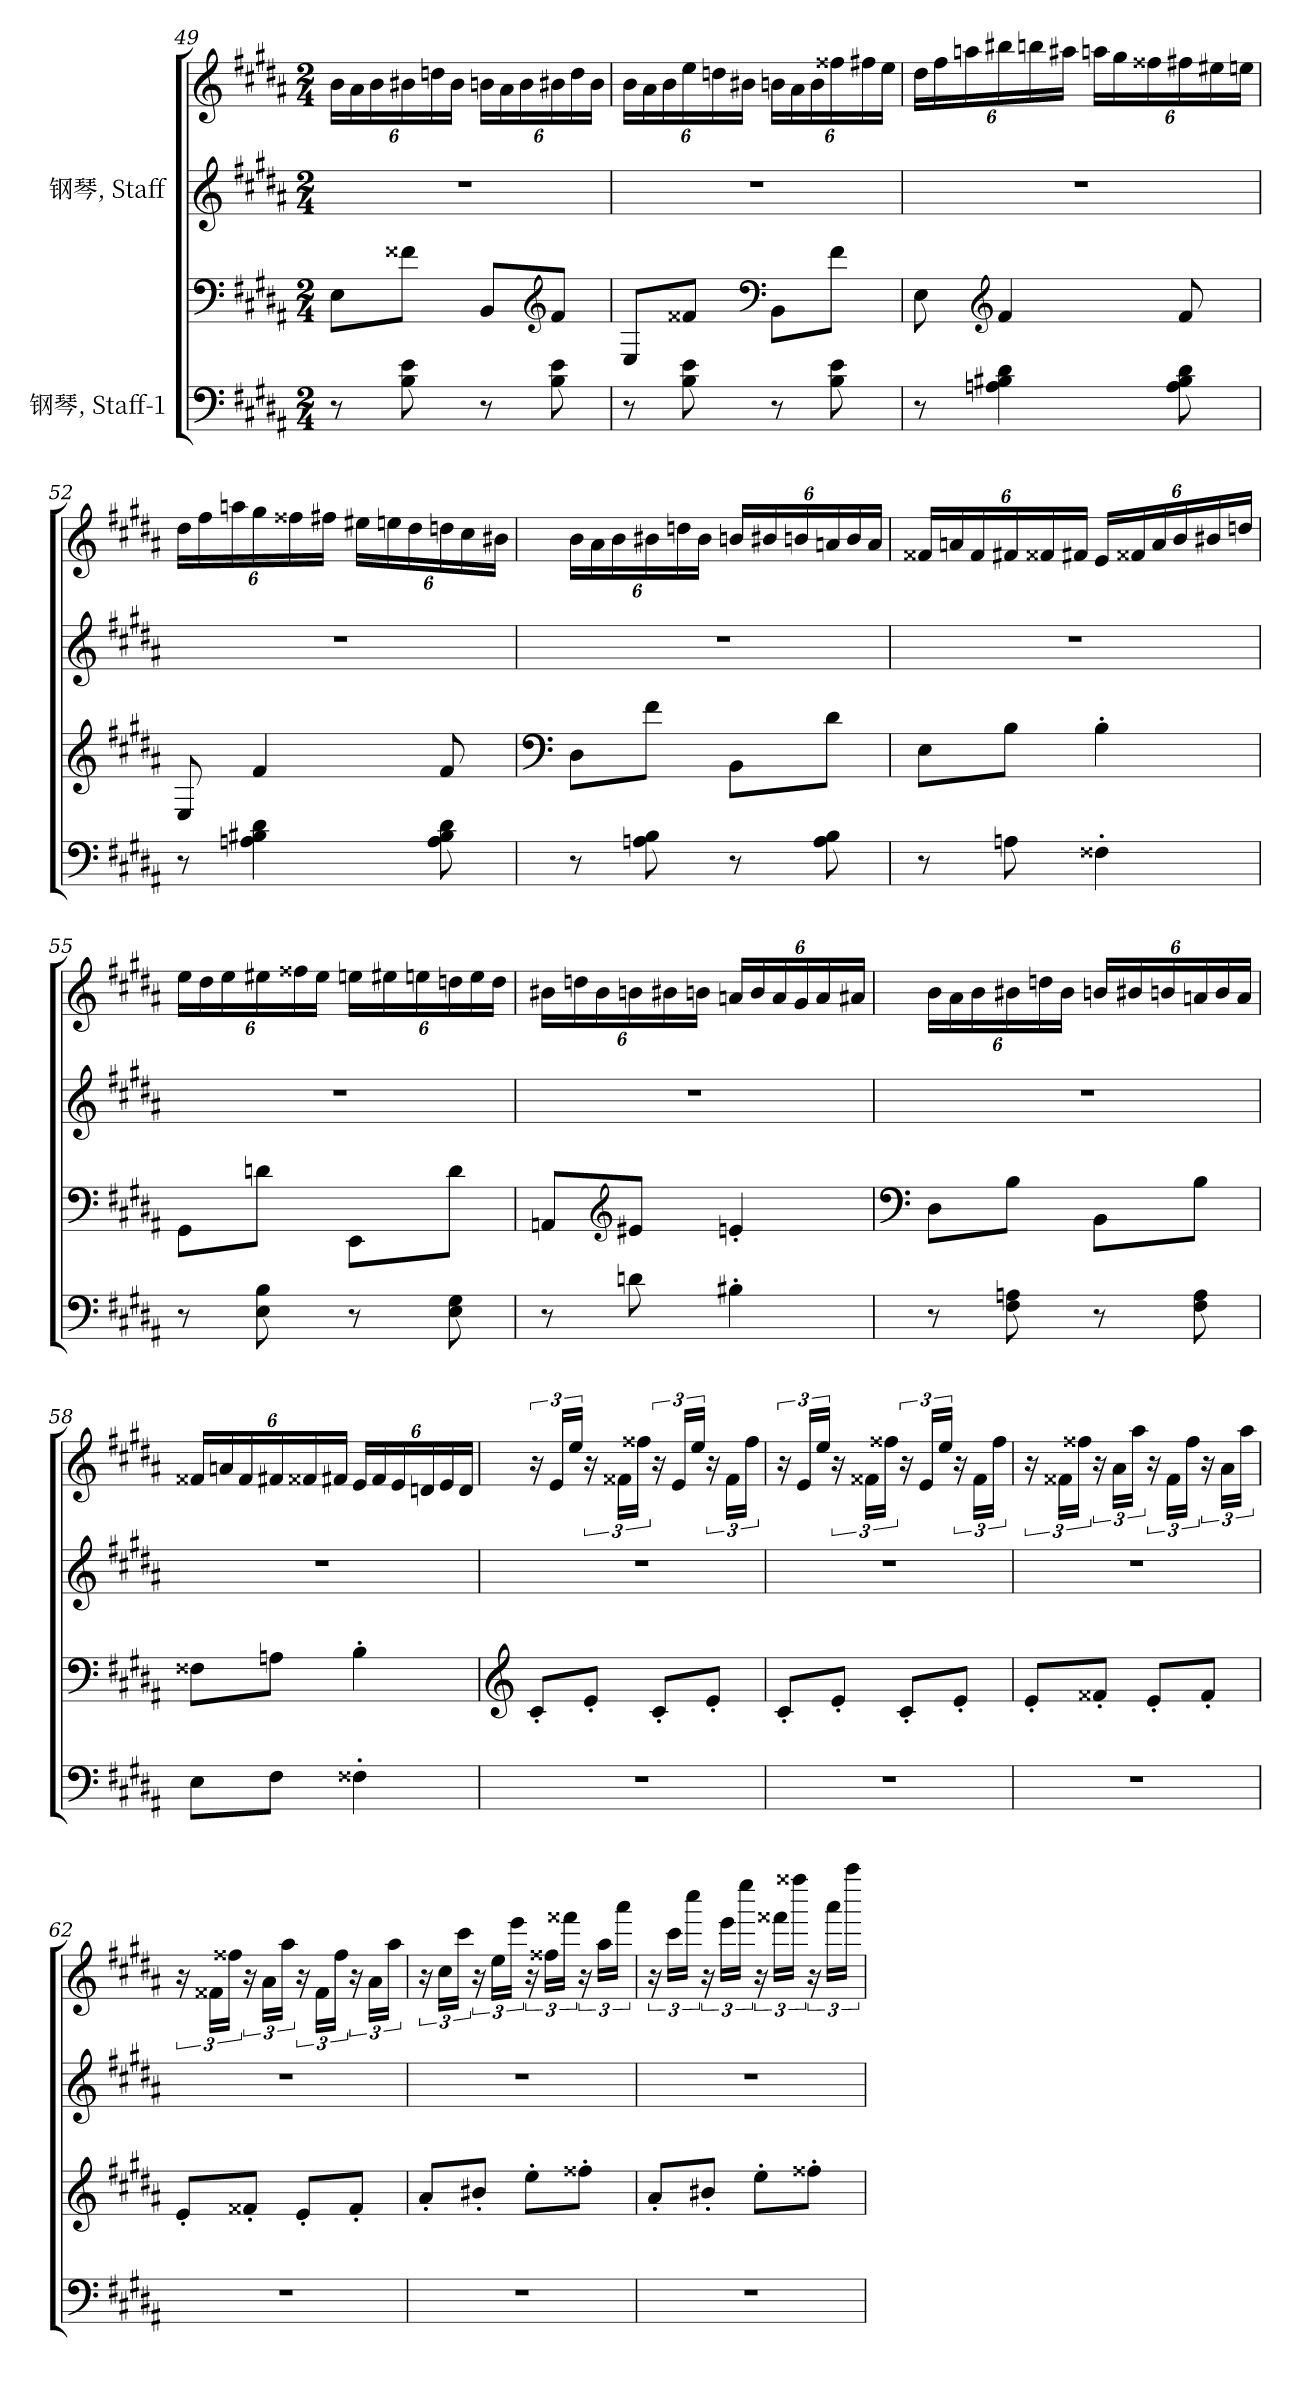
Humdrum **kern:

**kern	**kern	**kern	**kern
*part2	*part2	*part1	*part1
*staff4	*staff3	*staff2	*staff1
*I"钢琴, Staff-1	*	*I"钢琴, Staff	*
!!LO:PB:g=z
*clefF4	*clefF4	*clefG2	*clefG2
*k[f#c#g#d#a#]	*k[f#c#g#d#a#]	*k[f#c#g#d#a#]	*k[f#c#g#d#a#]
*M2/4	*M2/4	*M2/4	*M2/4
*	*	*	*Xbrackettup
=49	=49	=49	=49
8r	8E\L	2r	24b\LL
.	.	.	24a#\
.	.	.	24b\
8B\ 8e\	8f##X\J	.	24b#X\
.	.	.	24ddn\
.	.	.	24b#\JJ
8r	8BB/L	.	24bn\LL
.	.	.	24a#\
.	.	.	24b\
*	*clefG2	*	*
8B\ 8e\	8f##/J	.	24b#X\
.	.	.	24dd\
.	.	.	24b#\JJ
=50	=50	=50	=50
8r	8E/L	2r	24b\LL
.	.	.	24a#\
.	.	.	24b\
8B\ 8e\	8f##X/J	.	24ee\
.	.	.	24ddn\
.	.	.	24b#X\JJ
*	*clefF4	*	*
8r	8BB\L	.	24bn\LL
.	.	.	24a#\
.	.	.	24b\
8B\ 8e\	8f##\J	.	24ff##X\
.	.	.	24ff#X\
.	.	.	24ee\JJ
!!LO:LB:g=z
=51	=51	=51	=51
8r	8E\	2r	24dd#\LL
.	.	.	24ff#\
.	.	.	24aan\
*	*clefG2	*	*
4An\ 4B#X\ 4d#\	4f#/	.	24bb#X\
.	.	.	24bbn\
.	.	.	24aa#X\JJ
.	.	.	24aan\LL
.	.	.	24gg#\
.	.	.	24ff##X\
8A\ 8B#\ 8d#\	8f#/	.	24ff#X\
.	.	.	24ee#X\
.	.	.	24een\JJ
=52	=52	=52	=52
8r	8E/	2r	24dd#\LL
.	.	.	24ff#\
.	.	.	24aan\
4An\ 4B#X\ 4d#\	4f#/	.	24gg#\
.	.	.	24ff##X\
.	.	.	24ff#X\JJ
.	.	.	24ee#X\LL
.	.	.	24een\
.	.	.	24dd#\
8A\ 8B#\ 8d#\	8f#/	.	24ddn\
.	.	.	24cc#\
.	.	.	24b#X\JJ
!!LO:LB:g=z
=53	=53	=53	=53
*	*clefF4	*	*
8r	8D#\L	2r	24b\LL
.	.	.	24a#\
.	.	.	24b\
8An\ 8B\	8f#\J	.	24b#X\
.	.	.	24ddn\
.	.	.	24b#\JJ
8r	8BB\L	.	24bn/LL
.	.	.	24b#X/
.	.	.	24bn/
8A\ 8B\	8d#\J	.	24an/
.	.	.	24b/
.	.	.	24a/JJ
=54	=54	=54	=54
8r	8E\L	2r	24f##X/LL
.	.	.	24an/
.	.	.	24f##/
8An\	8B\J	.	24f#X/
.	.	.	24f##X/
.	.	.	24f#X/JJ
4F##X'\	4B'\	.	24e/LL
.	.	.	24f##X/
.	.	.	24a/
.	.	.	24b/
.	.	.	24b#X/
.	.	.	24ddn/JJ
!!LO:PB:g=z
=55	=55	=55	=55
8r	8GG#\L	2r	24ee\LL
.	.	.	24dd#\
.	.	.	24ee\
8E\ 8B\	8dn\J	.	24ee#X\
.	.	.	24ff##X\
.	.	.	24ee#\JJ
8r	8EE\L	.	24een\LL
.	.	.	24ee#X\
.	.	.	24een\
8E\ 8G#\	8d\J	.	24ddn\
.	.	.	24ee\
.	.	.	24dd\JJ
=56	=56	=56	=56
8r	8AAn/L	2r	24b#X\LL
.	.	.	24ddn\
.	.	.	24b#\
*	*clefG2	*	*
8dn\	8e#X/J	.	24bn\
.	.	.	24b#X\
.	.	.	24bn\JJ
4B#X'\	4en'/	.	24an/LL
.	.	.	24b/
.	.	.	24a/
.	.	.	24g#/
.	.	.	24a/
.	.	.	24a#X/JJ
!!LO:LB:g=z
=57	=57	=57	=57
*	*clefF4	*	*
8r	8D#\L	2r	24b\LL
.	.	.	24a#\
.	.	.	24b\
8F#\ 8An\	8B\J	.	24b#X\
.	.	.	24ddn\
.	.	.	24b#\JJ
8r	8BB\L	.	24bn/LL
.	.	.	24b#X/
.	.	.	24bn/
8F#\ 8A\	8B\J	.	24an/
.	.	.	24b/
.	.	.	24a/JJ
=58	=58	=58	=58
8E\L	8F##X\L	2r	24f##X/LL
.	.	.	24an/
.	.	.	24f##/
8F#\J	8An\J	.	24f#X/
.	.	.	24f##X/
.	.	.	24f#X/JJ
4F##X'\	4B'\	.	24e/LL
.	.	.	24f#/
.	.	.	24e/
.	.	.	24dn/
.	.	.	24e/
.	.	.	24d/JJ
!!LO:LB:g=z
=59	=59	=59	=59
*	*clefG2	*	*
*	*	*	*brackettup
2r	8c#'/L	2r	24r
.	.	.	24e/LL
.	.	.	24ee/JJ
.	8e'/J	.	24r
.	.	.	24f##X\LL
.	.	.	24ff##X\JJ
.	8c#'/L	.	24r
.	.	.	24e/LL
.	.	.	24ee/JJ
.	8e'/J	.	24r
.	.	.	24f##\LL
.	.	.	24ff##\JJ
=60	=60	=60	=60
2r	8c#'/L	2r	24r
.	.	.	24e/LL
.	.	.	24ee/JJ
.	8e'/J	.	24r
.	.	.	24f##X\LL
.	.	.	24ff##X\JJ
.	8c#'/L	.	24r
.	.	.	24e/LL
.	.	.	24ee/JJ
.	8e'/J	.	24r
.	.	.	24f##\LL
.	.	.	24ff##\JJ
=61	=61	=61	=61
2r	8e'/L	2r	24r
.	.	.	24f##X\LL
.	.	.	24ff##X\JJ
.	8f##X'/J	.	24r
.	.	.	24a#\LL
.	.	.	24aa#\JJ
.	8e'/L	.	24r
.	.	.	24f##\LL
.	.	.	24ff##\JJ
.	8f##'/J	.	24r
.	.	.	24a#\LL
.	.	.	24aa#\JJ
!!LO:PB:g=z
=62	=62	=62	=62
2r	8e'/L	2r	24r
.	.	.	24f##X\LL
.	.	.	24ff##X\JJ
.	8f##X'/J	.	24r
.	.	.	24a#\LL
.	.	.	24aa#\JJ
.	8e'/L	.	24r
.	.	.	24f##\LL
.	.	.	24ff##\JJ
.	8f##'/J	.	24r
.	.	.	24a#\LL
.	.	.	24aa#\JJ
=63	=63	=63	=63
2r	8a#'/L	2r	24r
.	.	.	24cc#\LL
.	.	.	24ccc#\JJ
.	8b#X'/J	.	24r
.	.	.	24ee\LL
.	.	.	24eee\JJ
.	8ee'\L	.	24r
.	.	.	24ff##X\LL
.	.	.	24fff##X\JJ
.	8ff##X'\J	.	24r
.	.	.	24aa#\LL
.	.	.	24aaa#\JJ
!!LO:LB:g=z
=64	=64	=64	=64
2r	8a#'/L	2r	24r
.	.	.	24ccc#\LL
.	.	.	24cccc#\JJ
.	8b#X'/J	.	24r
.	.	.	24eee\LL
.	.	.	24eeee\JJ
.	8ee'\L	.	24r
.	.	.	24fff##X\LL
.	.	.	24ffff##X\JJ
.	8ff##X'\J	.	24r
.	.	.	24aaa#\LL
.	.	.	24aaaa#\JJ
=	=	=	=
*-	*-	*-	*-
